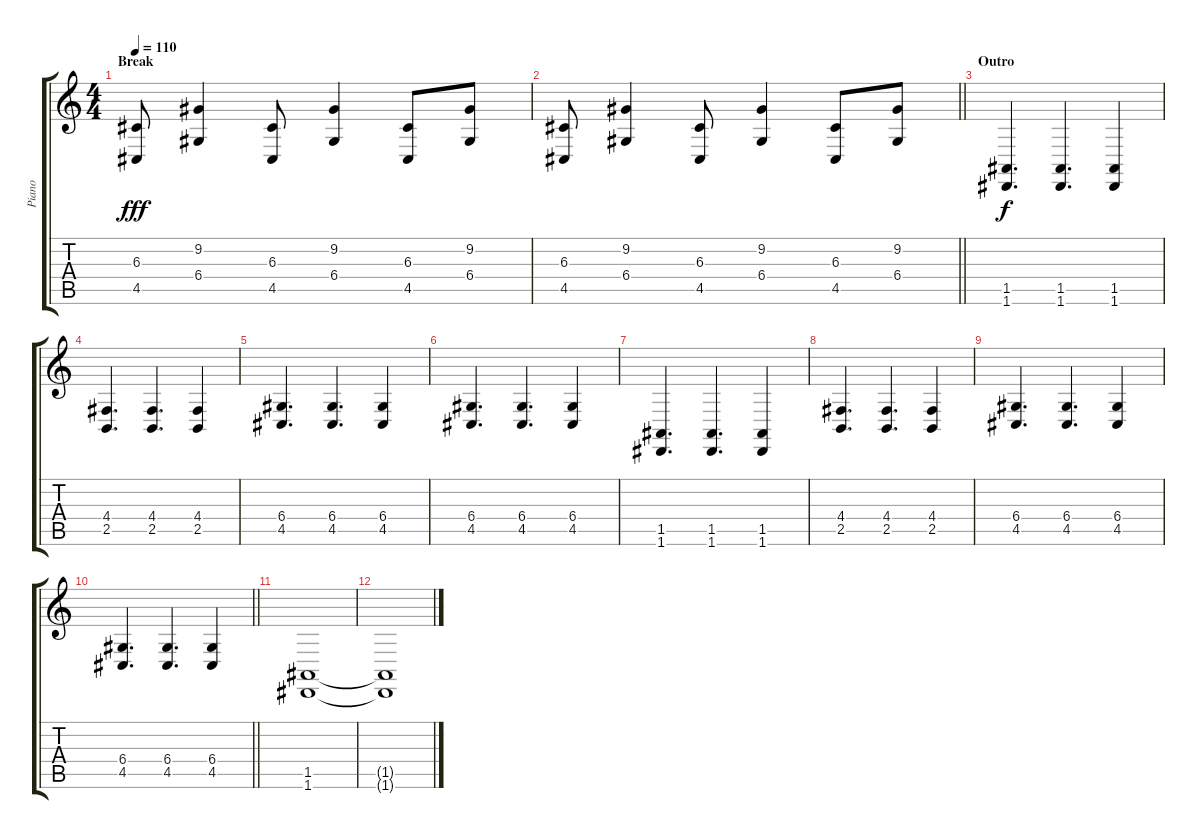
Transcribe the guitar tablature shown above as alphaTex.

\track ("Piano" "Piano") {instrument acousticgrandpiano}
\staff {score tabs}
\tuning (E4 B3 G3 D3 A2 D2) {hide}
\ts (4 4)
\section ("" "Break")
\tempo 110
\clef g2
\ks c
(6.3 4.5).8{dy fff} (9.2 6.4).4 (6.3 4.5).8 (9.2 6.4).4 (6.3 4.5).8 (9.2 6.4).8 |
\barLineRight lightlight
(6.3 4.5).8 (9.2 6.4).4 (6.3 4.5).8 (9.2 6.4).4 (6.3 4.5).8 (9.2 6.4).8 |
\section ("" "Outro")
(1.5 1.6).4{d dy f} (1.5 1.6).4{d} (1.5 1.6).4 |
(4.4 2.5).4{d} (4.4 2.5).4{d} (4.4 2.5).4 |
(6.4 4.5).4{d} (6.4 4.5).4{d} (6.4 4.5).4 |
(6.4 4.5).4{d} (6.4 4.5).4{d} (6.4 4.5).4 |
(1.5 1.6).4{d} (1.5 1.6).4{d} (1.5 1.6).4 |
(4.4 2.5).4{d} (4.4 2.5).4{d} (4.4 2.5).4 |
(6.4 4.5).4{d} (6.4 4.5).4{d} (6.4 4.5).4 |
\barLineRight lightlight
(6.4 4.5).4{d} (6.4 4.5).4{d} (6.4 4.5).4 |
(1.5 1.6).1 |
(1.5{t} 1.6{t}).1
